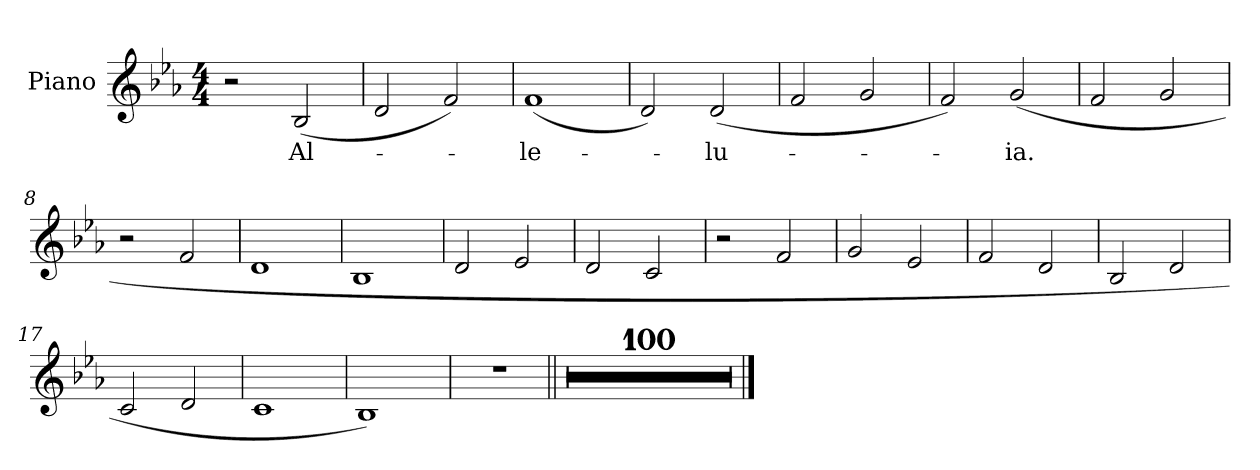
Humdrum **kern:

**kern	**text
*part1	*part1
*staff1	*staff1
*I"Piano	*
*I'Pno.	*
*clefG2	*
*k[b-e-a-]	*
*M4/4	*
=1	=1
2r	.
!	!LO:LY:b
(>2B-/	Al-
=2	=2
2d/	.
2f/)	.
=3	=3
!	!LO:LY:b
(1f	-le-
=4	=4
2d/)	.
!	!LO:LY:b
(>2d/	-lu-
=5	=5
2f/	.
2g/	.
=6	=6
2f/)	.
!	!LO:LY:b
(2g/	-ia.
=7	=7
2f/	.
2g/	.
=8	=8
2r	.
2f/	.
=9	=9
1d	.
=10	=10
1B-	.
!!LO:LB:g=z
=11	=11
2d/	.
2e-/	.
=12	=12
2d/	.
2c/	.
=13	=13
2r	.
2f/	.
=14	=14
2g/	.
2e-/	.
=15	=15
2f/	.
2d/	.
=16	=16
2B-/	.
2d/	.
=17	=17
2c/	.
2d/	.
=18	=18
1c	.
=19	=19
1B-)	.
=20	=20
1r	.
=21||	=21||
1r	.
!!LO:LB:g=z
=22	=22
1r	.
=23	=23
1r	.
=24	=24
1r	.
=25	=25
1r	.
=26	=26
1r	.
=27	=27
1r	.
=28	=28
1r	.
=29	=29
1r	.
=30	=30
1r	.
=31	=31
1r	.
=32	=32
1r	.
=33	=33
1r	.
!!LO:LB:g=z
=34	=34
1r	.
=35	=35
1r	.
=36	=36
1r	.
=37	=37
1r	.
=38	=38
1r	.
=39	=39
1r	.
=40	=40
1r	.
=41	=41
1r	.
=42	=42
1r	.
=43	=43
1r	.
=44	=44
1r	.
=45	=45
1r	.
!!LO:LB:g=z
=46	=46
1r	.
=47	=47
1r	.
=48	=48
1r	.
=49	=49
1r	.
=50	=50
1r	.
=51	=51
1r	.
=52	=52
1r	.
=53	=53
1r	.
=54	=54
1r	.
=55	=55
1r	.
=56	=56
1r	.
=57	=57
1r	.
!!LO:LB:g=z
=58	=58
1r	.
=59	=59
1r	.
=60	=60
1r	.
=61	=61
1r	.
=62	=62
1r	.
=63	=63
1r	.
=64	=64
1r	.
=65	=65
1r	.
=66	=66
1r	.
=67	=67
1r	.
=68	=68
1r	.
=69	=69
1r	.
!!LO:LB:g=z
=70	=70
1r	.
=71	=71
1r	.
=72	=72
1r	.
=73	=73
1r	.
=74	=74
1r	.
=75	=75
1r	.
=76	=76
1r	.
=77	=77
1r	.
=78	=78
1r	.
=79	=79
1r	.
=80	=80
1r	.
=81	=81
1r	.
!!LO:LB:g=z
=82	=82
1r	.
=83	=83
1r	.
=84	=84
1r	.
=85	=85
1r	.
=86	=86
1r	.
=87	=87
1r	.
=88	=88
1r	.
=89	=89
1r	.
=90	=90
1r	.
=91	=91
1r	.
=92	=92
1r	.
=93	=93
1r	.
!!LO:LB:g=z
=94	=94
1r	.
=95	=95
1r	.
=96	=96
1r	.
=97	=97
1r	.
=98	=98
1r	.
=99	=99
1r	.
=100	=100
1r	.
=101	=101
1r	.
=102	=102
1r	.
=103	=103
1r	.
=104	=104
1r	.
=105	=105
1r	.
!!LO:LB:g=z
=106	=106
1r	.
=107	=107
1r	.
=108	=108
1r	.
=109	=109
1r	.
=110	=110
1r	.
=111	=111
1r	.
=112	=112
1r	.
=113	=113
1r	.
=114	=114
1r	.
=115	=115
1r	.
=116	=116
1r	.
=117	=117
1r	.
!!LO:PB:g=z
=118	=118
1r	.
=119	=119
1r	.
=120	=120
1r	.
==	==
*-	*-
